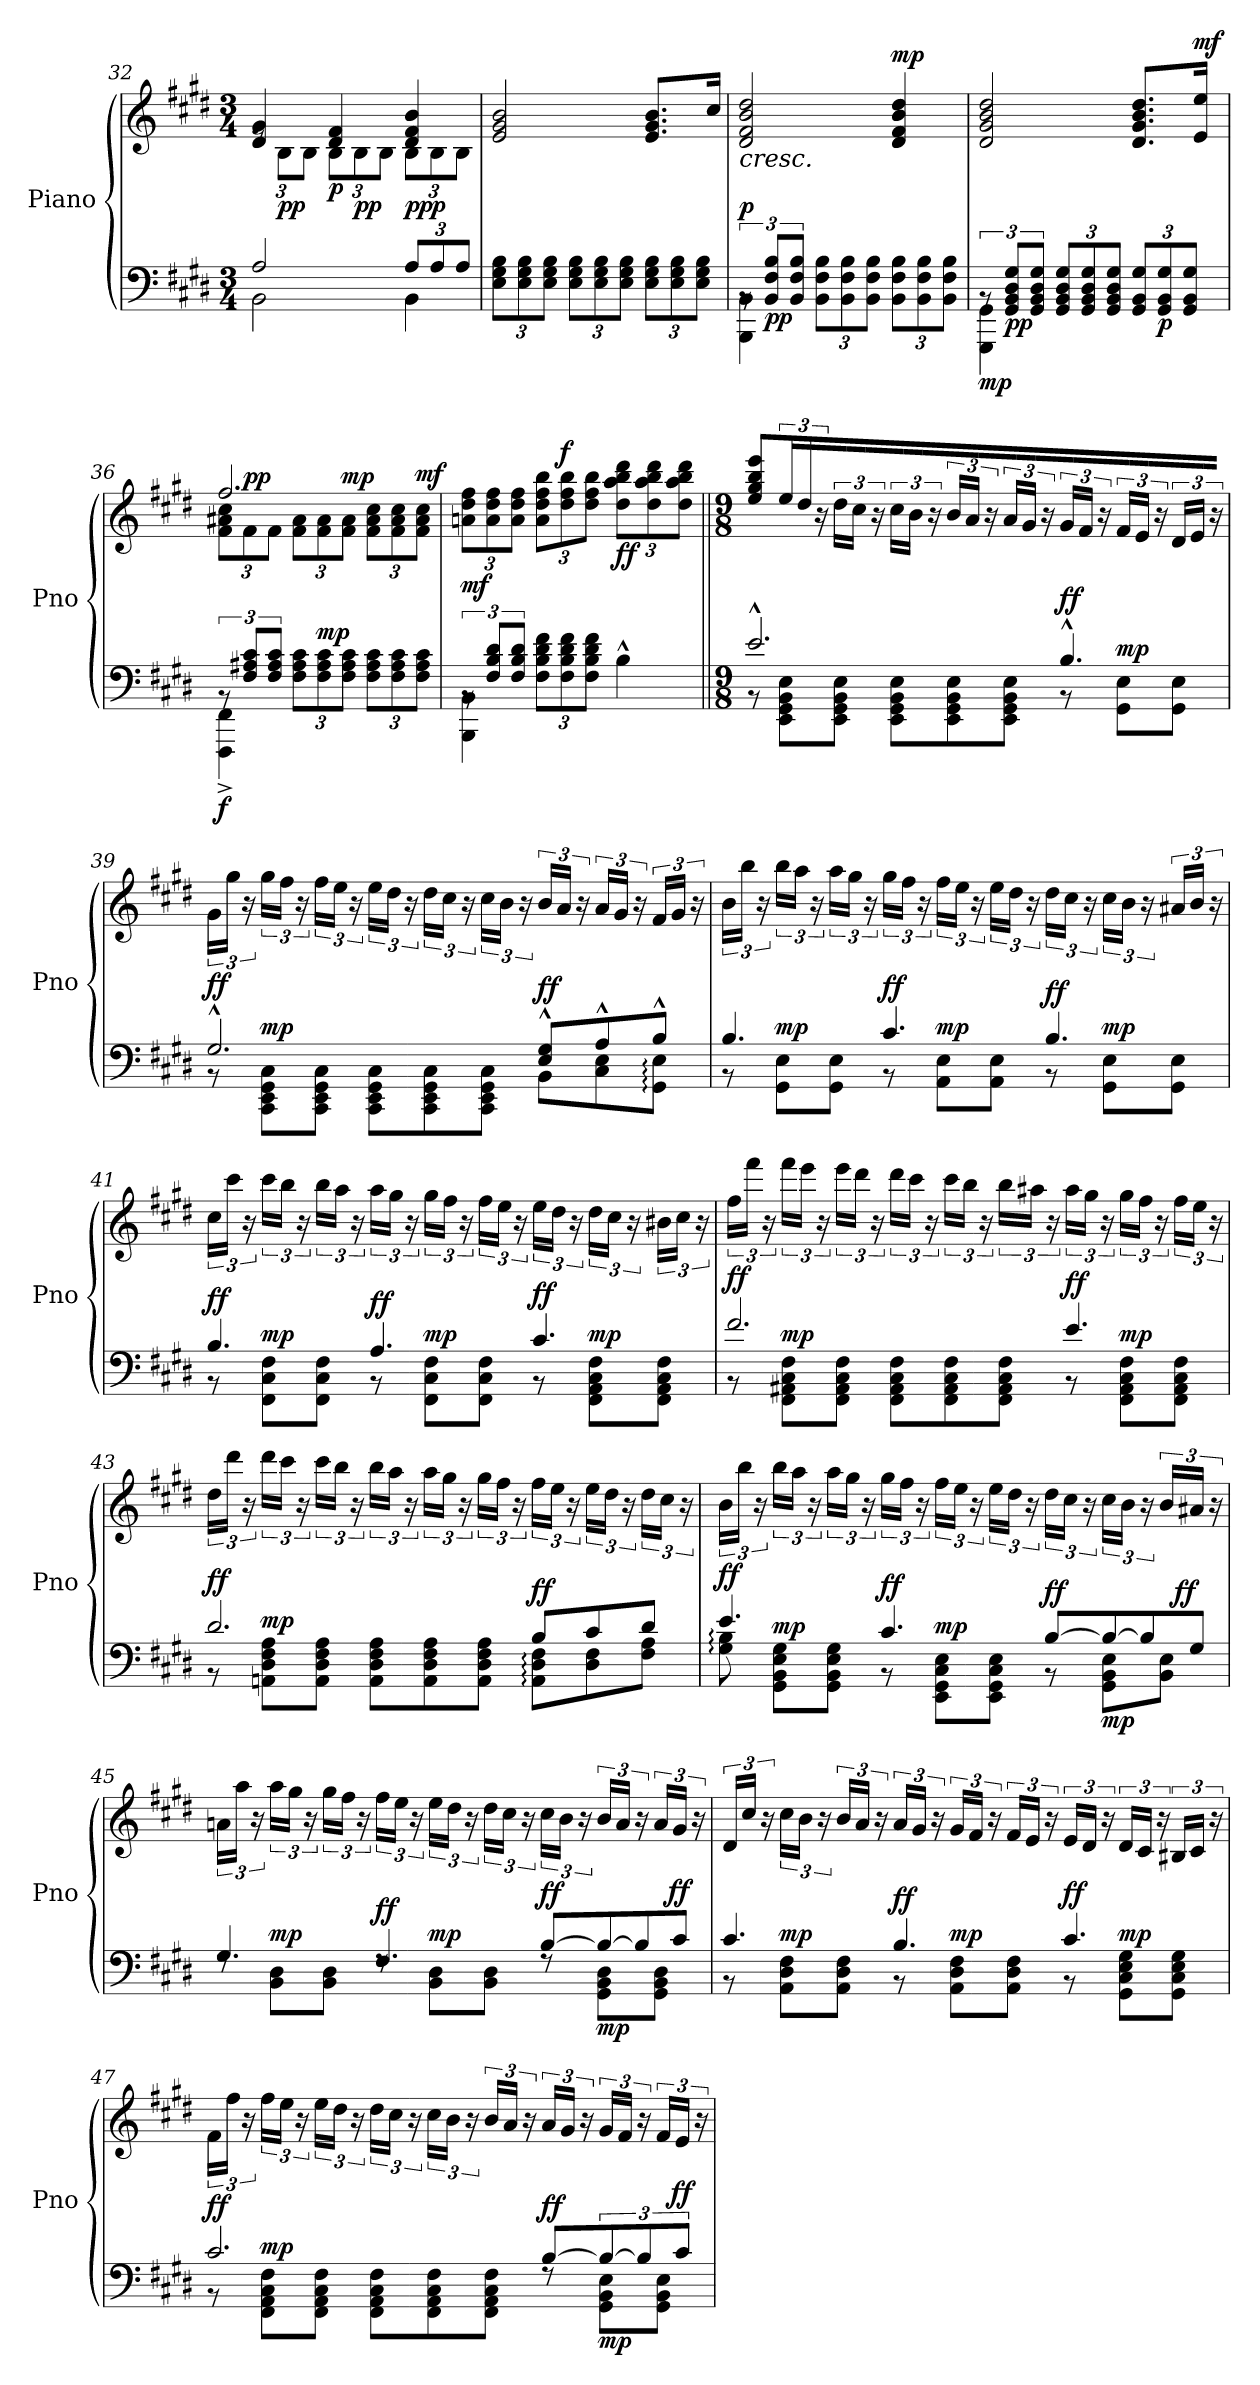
**kern	**kern	**dynam
*part1	*part1	*part1
*staff2	*staff1	*staff1/2
*I"Piano	*	*
*I'Pno	*	*
*clefF4	*clefG2	*
*k[f#c#g#d#]	*k[f#c#g#d#]	*
*M3/4	*M3/4	*
=32	=32	=32
*^	*^	*
*	*	*	*Xbrackettup	*
2A/	2BB\	4d#/ 4g#/	12re	.
!	!	!	!	!LO:DY:b
.	.	.	12B\L	pp
.	.	.	12B\J	.
!	!	!	!	!LO:DY:b
.	.	4d#/ 4f#/	12B\L	p
!	!	!	!	!LO:DY:b
.	.	.	12B\	pp
.	.	.	12B\J	.
*Xbrackettup	*	*	*	*
!	!	!	!	!LO:DY:a=2
!	!	!	!	!LO:DY:n=1:a
12A/L	4BB\	4d#/ 4f#/ 4b/	12B\L	pp p
12A/	.	.	12B\	.
12A/J	.	.	12B\J	.
*v	*v	*	*	*
*	*v	*v	*
=33	=33	=33
12E\ 12G#\ 12B\L	2e/ 2g#/ 2b/	.
12E\ 12G#\ 12B\	.	.
12E\ 12G#\ 12B\J	.	.
12E\ 12G#\ 12B\L	.	.
12E\ 12G#\ 12B\	.	.
12E\ 12G#\ 12B\J	.	.
12E\ 12G#\ 12B\L	8.e/ 8.g#/ 8.b/L	.
12E\ 12G#\ 12B\	.	.
12E\ 12G#\ 12B\J	.	.
.	16cc#/Jk	.
=34	=34	=34
*brackettup	*	*
*^	*	*
!	!	!	!LO:HP:b
!	!	!	!LO:DY:n=1:a=2
12rBB	4BBB\ 4BB\	2d#/ 2f#/ 2b/ 2dd#/	< p
!	!	!	!LO:DY:n=2:b=2
12BB/ 12F#/ 12B/L	.	.	pp
12BB/ 12F#/ 12B/J	.	.	.
*Xbrackettup	*	*	*
12BB\ 12F#\ 12B\L	2ryy	.	.
12BB\ 12F#\ 12B\	.	.	.
12BB\ 12F#\ 12B\J	.	.	.
!	!	!	!LO:DY:n=3:a
12BB\ 12F#\ 12B\L	.	4d#/ 4f#/ 4b/ 4dd#/	mp
12BB\ 12F#\ 12B\	.	.	.
12BB\ 12F#\ 12B\J	.	.	.
!!LO:LB:g=z
=35	=35	=35	=35
*brackettup	*	*	*
!	!	!	!LO:DY:b=2
12rBB	4GGG#\ 4GG#\	2d#/ 2g#/ 2b/ 2dd#/	mp
!	!	!	!LO:DY:b=2
12GG#/ 12BB/ 12D#/ 12G#/L	.	.	pp
12GG#/ 12BB/ 12D#/ 12G#/J	.	.	.
*Xbrackettup	*	*	*
12GG#/ 12BB/ 12D#/ 12G#/L	2ryy	.	.
12GG#/ 12BB/ 12D#/ 12G#/	.	.	.
12GG#/ 12BB/ 12D#/ 12G#/J	.	.	.
12GG#/ 12BB/ 12G#/L	.	8.d#/ 8.g#/ 8.b/ 8.dd#/L	.
!	!	!	!LO:DY:b=2
12GG#/ 12BB/ 12G#/	.	.	p
12GG#/ 12BB/ 12G#/J	.	.	.
!	!	!	!LO:DY:a
.	.	16e/ 16ee/Jk	mf
=36	=36	=36	=36
*brackettup	*	*	*
*	*	*^	*
!	!	!	!	!LO:DY:b=2
12rBB	4FFF#\^ 4FF#\^	2.ff#/	12f#\ 12a#X\ 12cc#\L	f
!	!	!	!	!LO:DY:b=2
!	!	!	!	!LO:DY:n=1:a
12F#/ 12A#X/ 12c#/L	.	.	12f#\	p p
12F#/ 12A#/ 12c#/J	.	.	12f#\J	.
*Xbrackettup	*	*	*	*
12F#\ 12A#\ 12c#\L	2ryy	.	12f#\ 12a#\L	.
!	!	!	!	!LO:DY:n=2:a=2
12F#\ 12A#\ 12c#\	.	.	12f#\ 12a#\	mp
!	!	!	!	!LO:DY:n=3:a
12F#\ 12A#\ 12c#\J	.	.	12f#\ 12a#\J	mp
12F#\ 12A#\ 12c#\L	.	.	12f#\ 12a#\ 12cc#\L	.
12F#\ 12A#\ 12c#\	.	.	12f#\ 12a#\ 12cc#\	.
!	!	!	!	!LO:DY:n=4:a
12F#\ 12A#\ 12c#\J	.	.	12f#\ 12a#\ 12cc#\J	mf
*	*	*v	*v	*
=37	=37	=37	=37
*brackettup	*	*	*
*	*	*^	*
!	!	!	!	!LO:DY:a=2
*	*	*v	*v	*
12rBB	4BBB\ 4BB\	12an\ 12dd#\ 12ff#\L	mf
12F#/ 12B/ 12d#/L	.	12a\ 12dd#\ 12ff#\	.
12F#/ 12B/ 12d#/J	.	12a\ 12dd#\ 12ff#\J	.
*Xbrackettup	*	*	*
12F#\ 12B\ 12d#\ 12f#\L	2ryy	12a\ 12dd#\ 12ff#\ 12bb\L	.
!	!	!	!LO:DY:a
12F#\ 12B\ 12d#\ 12f#\	.	12dd#\ 12ff#\ 12bb\	f
12F#\ 12B\ 12d#\ 12f#\J	.	12dd#\ 12ff#\ 12bb\J	[
!	!	!	!LO:DY:b
4B^^\	.	12dd#\ 12aa\ 12bb\ 12ddd#\L	ff
.	.	12dd#\ 12aa\ 12bb\ 12ddd#\	.
.	.	12dd#\ 12aa\ 12bb\ 12ddd#\J	.
!!LO:LB:g=z
=38||	=38||	=38||	=38||
*M9/8	*	*M9/8	*
*	*	*MM90	*
2.e^^/	8r	8ee\ 8gg#\ 8bb\ 8eee\L	.
*	*	*brackettup	*
!	!	!	!LO:DY:a=2
!	!	!	!LO:DY:n=1:a
.	8EE\ 8GG#\ 8BB\ 8E\L	24ee\L	mp mp
.	.	24dd#\JJ	.
.	.	24r	.
.	8EE\ 8GG#\ 8BB\ 8E\J	24dd#\LL	.
.	.	24cc#\JJ	.
.	.	24r	.
.	8EE\ 8GG#\ 8BB\ 8E\L	24cc#\LL	.
.	.	24b\JJ	.
.	.	24r	.
.	8EE\ 8GG#\ 8BB\ 8E\	24b/LL	.
.	.	24a/JJ	.
.	.	24r	.
.	8EE\ 8GG#\ 8BB\ 8E\J	24a/LL	.
.	.	24g#/JJ	.
.	.	24r	.
!	!	!	!LO:DY:n=2:a=2
4.B^^/	8r	24g#/LL	ff
.	.	24f#/JJ	.
.	.	24r	.
!	!	!	!LO:DY:n=3:a=2
.	8GG#\ 8E\L	24f#/LL	mp
.	.	24e/JJ	.
.	.	24r	.
.	8GG#\ 8E\J	24d#/LL	.
.	.	24e/JJ	.
.	.	24r	.
=39	=39	=39	=39
!	!	!	!LO:DY:a=2
2.G#^^/	8r	24g#\LL	ff
.	.	24gg#\JJ	.
.	.	24r	.
!	!	!	!LO:DY:a=2
.	8CC#\ 8EE\ 8GG#\ 8C#\L	24gg#\LL	mp
.	.	24ff#\JJ	.
.	.	24r	.
.	8CC#\ 8EE\ 8GG#\ 8C#\J	24ff#\LL	.
.	.	24ee\JJ	.
.	.	24r	.
.	8CC#\ 8EE\ 8GG#\ 8C#\L	24ee\LL	.
.	.	24dd#\JJ	.
.	.	24r	.
.	8CC#\ 8EE\ 8GG#\ 8C#\	24dd#\LL	.
.	.	24cc#\JJ	.
.	.	24r	.
.	8CC#\ 8EE\ 8GG#\ 8C#\J	24cc#\LL	.
.	.	24b\JJ	.
.	.	24r	.
!	!	!	!LO:DY:a=2
8E/^^ 8G#/^^L	8BB\L	24b/LL	ff
.	.	24a/JJ	.
.	.	24r	.
8A^^/	8C#\ 8E\	24a/LL	.
.	.	24g#/JJ	.
.	.	24r	.
8B^^/J	8GG#\: 8E\:J	24f#/LL	.
.	.	24g#/JJ	.
.	.	24r	.
!!LO:LB:g=z
=40	=40	=40	=40
4.B/	8r	24b\LL	.
.	.	24bb\JJ	.
.	.	24r	.
!	!	!	!LO:DY:a=2
.	8GG#\ 8E\L	24bb\LL	mp
.	.	24aa\JJ	.
.	.	24r	.
.	8GG#\ 8E\J	24aa\LL	.
.	.	24gg#\JJ	.
.	.	24r	.
!	!	!	!LO:DY:a=2
4.c#/	8r	24gg#\LL	ff
.	.	24ff#\JJ	.
.	.	24r	.
!	!	!	!LO:DY:a=2
.	8AA\ 8E\L	24ff#\LL	mp
.	.	24ee\JJ	.
.	.	24r	.
.	8AA\ 8E\J	24ee\LL	.
.	.	24dd#\JJ	.
.	.	24r	.
!	!	!	!LO:DY:a=2
4.B/	8r	24dd#\LL	ff
.	.	24cc#\JJ	.
.	.	24r	.
!	!	!	!LO:DY:a=2
.	8GG#\ 8E\L	24cc#\LL	mp
.	.	24b\JJ	.
.	.	24r	.
.	8GG#\ 8E\J	24a#X/LL	.
.	.	24b/JJ	.
.	.	24r	.
=41	=41	=41	=41
!	!	!	!LO:DY:a=2
4.B/	8r	24cc#\LL	ff
.	.	24ccc#\JJ	.
.	.	24r	.
!	!	!	!LO:DY:a=2
.	8FF#\ 8C#\ 8F#\L	24ccc#\LL	mp
.	.	24bb\JJ	.
.	.	24r	.
.	8FF#\ 8C#\ 8F#\J	24bb\LL	.
.	.	24aa\JJ	.
.	.	24r	.
!	!	!	!LO:DY:a=2
4.A/	8r	24aa\LL	ff
.	.	24gg#\JJ	.
.	.	24r	.
!	!	!	!LO:DY:a=2
.	8FF#\ 8C#\ 8F#\L	24gg#\LL	mp
.	.	24ff#\JJ	.
.	.	24r	.
.	8FF#\ 8C#\ 8F#\J	24ff#\LL	.
.	.	24ee\JJ	.
.	.	24r	.
!	!	!	!LO:DY:a=2
4.c#/	8r	24ee\LL	ff
.	.	24dd#\JJ	.
.	.	24r	.
!	!	!	!LO:DY:a=2
.	8FF#\ 8AA\ 8C#\ 8F#\L	24dd#\LL	mp
.	.	24cc#\JJ	.
.	.	24r	.
.	8FF#\ 8AA\ 8C#\ 8F#\J	24b#X\LL	.
.	.	24cc#\JJ	.
.	.	24r	.
!!LO:LB:g=z
=42	=42	=42	=42
!	!	!	!LO:DY:a=2
2.f#/	8r	24ff#\LL	ff
.	.	24fff#\JJ	.
.	.	24r	.
!	!	!	!LO:DY:a=2
.	8FF#\ 8AA#X\ 8C#\ 8F#\L	24fff#\LL	mp
.	.	24eee\JJ	.
.	.	24r	.
.	8FF#\ 8AA#\ 8C#\ 8F#\J	24eee\LL	.
.	.	24ddd#\JJ	.
.	.	24r	.
.	8FF#\ 8AA#\ 8C#\ 8F#\L	24ddd#\LL	.
.	.	24ccc#\JJ	.
.	.	24r	.
.	8FF#\ 8AA#\ 8C#\ 8F#\	24ccc#\LL	.
.	.	24bb\JJ	.
.	.	24r	.
.	8FF#\ 8AA#\ 8C#\ 8F#\J	24bb\LL	.
.	.	24aa#X\JJ	.
.	.	24r	.
!	!	!	!LO:DY:a=2
4.e/	8r	24aa#\LL	ff
.	.	24gg#\JJ	.
.	.	24r	.
!	!	!	!LO:DY:a=2
.	8FF#\ 8AA#\ 8C#\ 8F#\L	24gg#\LL	mp
.	.	24ff#\JJ	.
.	.	24r	.
.	8FF#\ 8AA#\ 8C#\ 8F#\J	24ff#\LL	.
.	.	24ee\JJ	.
.	.	24r	.
=43	=43	=43	=43
!	!	!	!LO:DY:a=2
2.d#/	8r	24dd#\LL	ff
.	.	24ddd#\JJ	.
.	.	24r	.
!	!	!	!LO:DY:a=2
.	8AAn\ 8D#\ 8F#\ 8A\L	24ddd#\LL	mp
.	.	24ccc#\JJ	.
.	.	24r	.
.	8AA\ 8D#\ 8F#\ 8A\J	24ccc#\LL	.
.	.	24bb\JJ	.
.	.	24r	.
.	8AA\ 8D#\ 8F#\ 8A\L	24bb\LL	.
.	.	24aa\JJ	.
.	.	24r	.
.	8AA\ 8D#\ 8F#\ 8A\	24aa\LL	.
.	.	24gg#\JJ	.
.	.	24r	.
.	8AA\ 8D#\ 8F#\ 8A\J	24gg#\LL	.
.	.	24ff#\JJ	.
.	.	24r	.
!	!	!	!LO:DY:a=2
8B/L	8AA\: 8D#\: 8F#\:L	24ff#\LL	ff
.	.	24ee\JJ	.
.	.	24r	.
8c#/	8D#\ 8F#\	24ee\LL	.
.	.	24dd#\JJ	.
.	.	24r	.
8d#/J	8F#\ 8A\J	24dd#\LL	.
.	.	24cc#\JJ	.
.	.	24r	.
!!LO:PB:g=z
=44	=44	=44	=44
!	!	!	!LO:DY:a=2
4.e/	8G#\: 8B\:	24b\LL	ff
.	.	24bb\JJ	.
.	.	24r	.
!	!	!	!LO:DY:a=2
.	8GG#\ 8BB\ 8E\ 8G#\L	24bb\LL	mp
.	.	24aa\JJ	.
.	.	24r	.
.	8GG#\ 8BB\ 8E\ 8G#\J	24aa\LL	.
.	.	24gg#\JJ	.
.	.	24r	.
!	!	!	!LO:DY:a=2
4.c#/	8r	24gg#\LL	ff
.	.	24ff#\JJ	.
.	.	24r	.
!	!	!	!LO:DY:a=2
.	8EE\ 8GG#\ 8C#\ 8E\L	24ff#\LL	mp
.	.	24ee\JJ	.
.	.	24r	.
.	8EE\ 8GG#\ 8C#\ 8E\J	24ee\LL	.
.	.	24dd#\JJ	.
.	.	24r	.
!	!	!	!LO:DY:a=2
[8B/L	8r	24dd#\LL	ff
.	.	24cc#\JJ	.
.	.	24r	.
*Xtuplet	*	*	*
!	!	!	!LO:DY:b=2
12B/_	8GG#\ 8BB\ 8E\L	24cc#\LL	mp
.	.	24b\JJ	.
12B/]	.	24r	.
.	8BB\ 8E\J	24b/LL	.
!	!	!	!LO:DY:a=2
12G#/J	.	24a#X/JJ	ff
.	.	24r	.
=45	=45	=45	=45
4.G#/	8rF	24an\LL	.
.	.	24aa\JJ	.
.	.	24r	.
!	!	!	!LO:DY:a=2
.	8BB\ 8D#\L	24aa\LL	mp
.	.	24gg#\JJ	.
.	.	24r	.
.	8BB\ 8D#\J	24gg#\LL	.
.	.	24ff#\JJ	.
.	.	24r	.
!	!	!	!LO:DY:a=2
4.F#/	8rF	24ff#\LL	ff
.	.	24ee\JJ	.
.	.	24r	.
!	!	!	!LO:DY:a=2
.	8BB\ 8D#\L	24ee\LL	mp
.	.	24dd#\JJ	.
.	.	24r	.
.	8BB\ 8D#\J	24dd#\LL	.
.	.	24cc#\JJ	.
.	.	24r	.
!	!	!	!LO:DY:a=2
[8B/L	8rF	24cc#\LL	ff
.	.	24b\JJ	.
.	.	24r	.
!	!	!	!LO:DY:b=2
12B/_	8GG#\ 8BB\ 8D#\L	24b/LL	mp
.	.	24a/JJ	.
12B/]	.	24r	.
.	8GG#\ 8BB\ 8D#\J	24a/LL	.
!	!	!	!LO:DY:a=2
12c#/J	.	24g#/JJ	ff
.	.	24r	.
!!LO:LB:g=z
=46	=46	=46	=46
4.c#/	8r	24d#/LL	.
.	.	24cc#/JJ	.
.	.	24r	.
!	!	!	!LO:DY:a=2
.	8AA\ 8D#\ 8F#\L	24cc#\LL	mp
.	.	24b\JJ	.
.	.	24r	.
.	8AA\ 8D#\ 8F#\J	24b/LL	.
.	.	24a/JJ	.
.	.	24r	.
!	!	!	!LO:DY:a=2
4.B/	8r	24a/LL	ff
.	.	24g#/JJ	.
.	.	24r	.
!	!	!	!LO:DY:a=2
.	8AA\ 8D#\ 8F#\L	24g#/LL	mp
.	.	24f#/JJ	.
.	.	24r	.
.	8AA\ 8D#\ 8F#\J	24f#/LL	.
.	.	24e/JJ	.
.	.	24r	.
!	!	!	!LO:DY:a=2
4.c#/	8r	24e/LL	ff
.	.	24d#/JJ	.
.	.	24r	.
!	!	!	!LO:DY:a=2
.	8GG#\ 8C#\ 8E\ 8G#\L	24d#/LL	mp
.	.	24c#/JJ	.
.	.	24r	.
.	8GG#\ 8C#\ 8E\ 8G#\J	24B#X/LL	.
.	.	24c#/JJ	.
.	.	24r	.
=47	=47	=47	=47
!	!	!	!LO:DY:a=2
2.c#/	8r	24f#\LL	ff
.	.	24ff#\JJ	.
.	.	24r	.
!	!	!	!LO:DY:a=2
.	8FF#\ 8AA\ 8C#\ 8F#\L	24ff#\LL	mp
.	.	24ee\JJ	.
.	.	24r	.
.	8FF#\ 8AA\ 8C#\ 8F#\J	24ee\LL	.
.	.	24dd#\JJ	.
.	.	24r	.
.	8FF#\ 8AA\ 8C#\ 8F#\L	24dd#\LL	.
.	.	24cc#\JJ	.
.	.	24r	.
.	8FF#\ 8AA\ 8C#\ 8F#\	24cc#\LL	.
.	.	24b\JJ	.
.	.	24r	.
.	8FF#\ 8AA\ 8C#\ 8F#\J	24b/LL	.
.	.	24a/JJ	.
.	.	24r	.
!	!	!	!LO:DY:a=2
[8B/L	8rF	24a/LL	ff
.	.	24g#/JJ	.
.	.	24r	.
*tuplet	*	*	*
*brackettup	*	*	*
!	!	!	!LO:DY:b=2
12B/_	8GG#\ 8BB\ 8E\L	24g#/LL	mp
.	.	24f#/JJ	.
12B/]	.	24r	.
.	8GG#\ 8BB\ 8E\J	24f#/LL	.
!	!	!	!LO:DY:a=2
12c#/J	.	24e/JJ	ff
.	.	24r	.
*v	*v	*	*
=	=	=
*-	*-	*-
